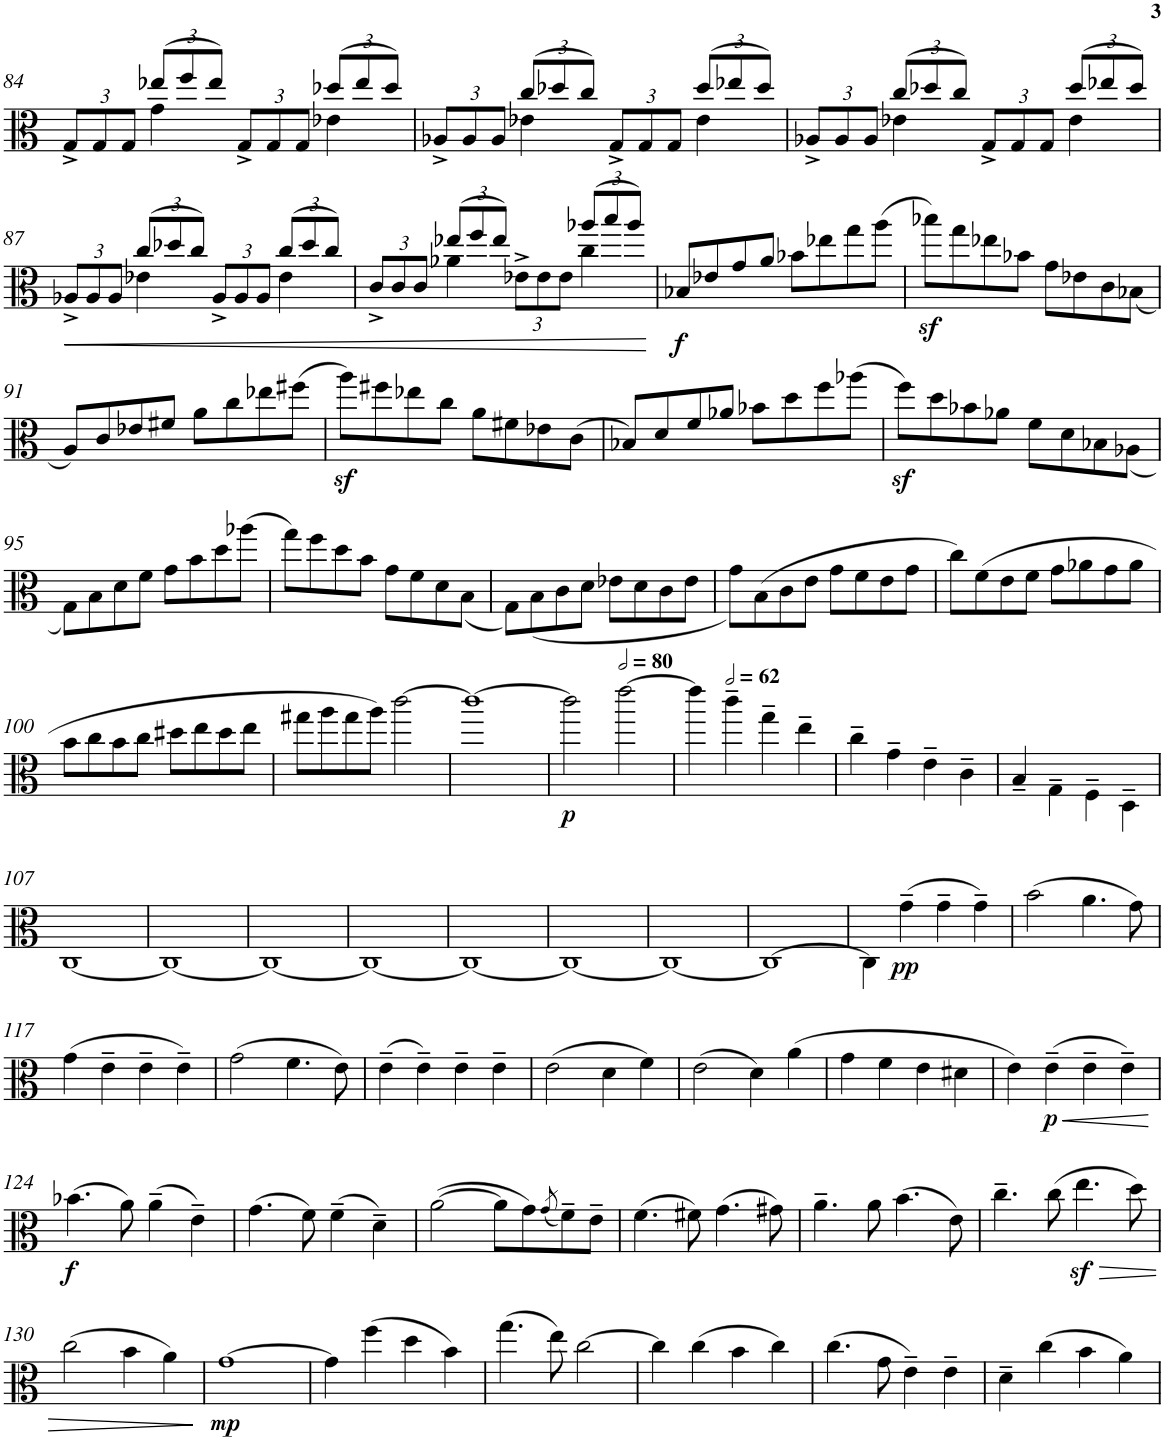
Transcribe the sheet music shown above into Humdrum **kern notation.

**kern	**dynam
*part1	*part1
*staff1	*staff1
*I"Viola	*
*I'Vla.	*
!!LO:PB:g=z
*clefC3	*
*k[]	*
*M2/2	*
*met(c|)	*
*Xbrackettup	*
=84	=84
*^	*
12G^/L	4ryy	.
12G/	.	.
12G/J	.	.
(>12ee-X/L	4g\	.
12ff/	.	.
12ee-/J)	.	.
12G^/L	4ryy	.
12G/	.	.
12G/J	.	.
(>12dd-X/L	4e-X\	.
12ee-/	.	.
12dd-/J)	.	.
=85	=85	=85
12A-X^/L	4ryy	.
12A-/	.	.
12A-/J	.	.
(>12cc/L	4e-X\	.
12dd-X/	.	.
12cc/J)	.	.
12G^/L	4ryy	.
12G/	.	.
12G/J	.	.
(>12dd-/L	4e-\	.
12ee-X/	.	.
12dd-/J)	.	.
=86	=86	=86
12A-X^/L	4ryy	.
12A-/	.	.
12A-/J	.	.
(>12cc/L	4e-X\	.
12dd-X/	.	.
12cc/J)	.	.
12G^/L	4ryy	.
12G/	.	.
12G/J	.	.
(>12dd-/L	4e-\	.
12ee-X/	.	.
12dd-/J)	.	.
!!LO:LB:g=z	!!
=87	=87	=87
!	!	!LO:HP:b
12A-X^/L	4ryy	<
12A-/	.	.
12A-/J	.	.
(>12cc/L	4e-X\	.
12dd-X/	.	.
12cc/J)	.	.
12A-^/L	4ryy	.
12A-/	.	.
12A-/J	.	.
(>12cc/L	4e-\	.
12dd-/	.	.
12cc/J)	.	.
=88	=88	=88
12c^/L	4ryy	.
12c/	.	.
12c/J	.	.
(>12ee-X/L	4a-X\	.
12ff/	.	.
12ee-/J)	.	.
12e-X^\L	4ryy	.
12e-\	.	.
12e-\J	.	.
(>12aa-X/L	4cc\	.
12bb/	.	.
12aa-/J)	.	.
*v	*v	*
.	[
=89	=89
!	!LO:DY:b
8B-X/L	f
8e-X/	.
8g/	.
8a/J	.
8b-X\L	.
8ee-X\	.
8gg\	.
(>8aa\J	.
=90	=90
8bb-Xz<\L)	.
8gg\	.
8ee-X\	.
8b-X\J	.
8g\L	.
8e-X\	.
8c\	.
(<8B-X\J	.
!!LO:LB:g=z
=91	=91
8A/L)	.
8c/	.
8e-X/	.
8f#X/J	.
8a\L	.
8cc\	.
8ee-X\	.
(>8ff#X\J	.
=92	=92
8aaz<\L)	.
8ff#X\	.
8ee-X\	.
8cc\J	.
8a\L	.
8f#X\	.
8e-X\	.
(>8c\J	.
=93	=93
8B-X/L)	.
8d/	.
8f/	.
8a-X/J	.
8b-X\L	.
8dd\	.
8ff\	.
(>8aa-X\J	.
=94	=94
8ffz<\L)	.
8dd\	.
8b-X\	.
8a-X\J	.
8f\L	.
8d\	.
8B-X\	.
(<8A-X\J	.
!!LO:LB:g=z
=95	=95
8G\L)	.
8B\	.
8d\	.
8f\J	.
8g\L	.
8b\	.
8dd\	.
(>8aa-X\J	.
=96	=96
8gg\L)	.
8ff\	.
8dd\	.
8b\J	.
8g\L	.
8f\	.
8d\	.
(<8B\J	.
=97	=97
8G\L)	.
(<8B\	.
8c\	.
8d\J	.
8e-X\L	.
8d\	.
8c\	.
8e-\J	.
=98	=98
8g\L)	.
(>8B\	.
8c\	.
8e\J	.
8g\L	.
8f\	.
8e\	.
8g\J	.
=99	=99
8cc\L)	.
(>8f\	.
8e\	.
8f\J	.
8g\L	.
8a-X\	.
8g\	.
8a-\J	.
!!LO:LB:g=z
=100	=100
8b\L	.
8cc\	.
8b\	.
8cc\J	.
8dd#X\L	.
8ee\	.
8dd#\	.
8ee\J	.
=101	=101
8gg#X\L	.
8aa\	.
8gg#\	.
8aa\J)	.
[2ccc\	.
=102	=102
1ccc_	.
=103	=103
!	!LO:DY:b
2ccc\]	p
*MM160	*
[2eee\	.
=104	=104
4eee\]	.
*MM124	*
4ccc~\	.
4gg~\	.
4ee~\	.
=105	=105
4cc~\	.
4g~\	.
4e~\	.
4c~\	.
=106	=106
4B~/	.
4G~\	.
4F~\	.
4D~\	.
!!LO:LB:g=z
=107	=107
[1C	.
=108	=108
1C_	.
=109	=109
1C_	.
=110	=110
1C_	.
=111	=111
1C_	.
=112	=112
1C_	.
=113	=113
1C_	.
=114	=114
1C_	.
=115	=115
4C\]	.
!	!LO:DY:b
(>4g~\	pp
4g~\	.
4g~\)	.
=116	=116
(>2b\	.
4.a\	.
8g\)	.
!!LO:LB:g=z
=117	=117
(>4g\	.
4e~\	.
4e~\	.
4e~\)	.
=118	=118
(>2g\	.
4.f\	.
8e\)	.
=119	=119
(>4e~\	.
4e~\)	.
4e~\	.
4e~\	.
=120	=120
(>2e\	.
4d\	.
4f\)	.
=121	=121
(>2e\	.
4d\)	.
(>4a\	.
=122	=122
4g\	.
4f\	.
4e\	.
4d#X\	.
=123	=123
4e\)	.
!	!LO:HP:b
!	!LO:DY:n=1:b
(>4e~\	< p
4e~\	.
4e~\)	.
.	[
!!LO:LB:g=z
=124	=124
!	!LO:DY:b
(>4.b-X\	f
8a\)	.
(>4a~\	.
4e~\)	.
=125	=125
(>4.g\	.
8f\)	.
(>4f~\	.
4d~\)	.
=126	=126
(>[2a\	.
8a\L]	.
8g\)	.
(<8qg/	.
8f~\)	.
8e~\J	.
=127	=127
(>4.f\	.
8f#X\)	.
(>4.g\	.
8g#X\)	.
=128	=128
4.a~\	.
8a\	.
(>4.b\	.
8e\)	.
=129	=129
4.cc~\	.
(>8cc\	.
!	!LO:HP:b
4.eez<\	>
8dd\)	.
!!LO:LB:g=z
=130	=130
(>2cc\	.
4b\	.
4a\)	.
.	]
=131	=131
!	!LO:DY:b
[1g	mp
=132	=132
4g\]	.
(>4ff\	.
4dd\	.
4b\)	.
=133	=133
(>4.gg\	.
8ee\)	.
[2cc\	.
=134	=134
4cc\]	.
(>4cc\	.
4b\	.
4cc\)	.
=135	=135
(>4.cc\	.
8g\	.
4e~\)	.
4e~\	.
=136	=136
4d~\	.
(>4cc\	.
4b\	.
4a\)	.
=	=
*-	*-
